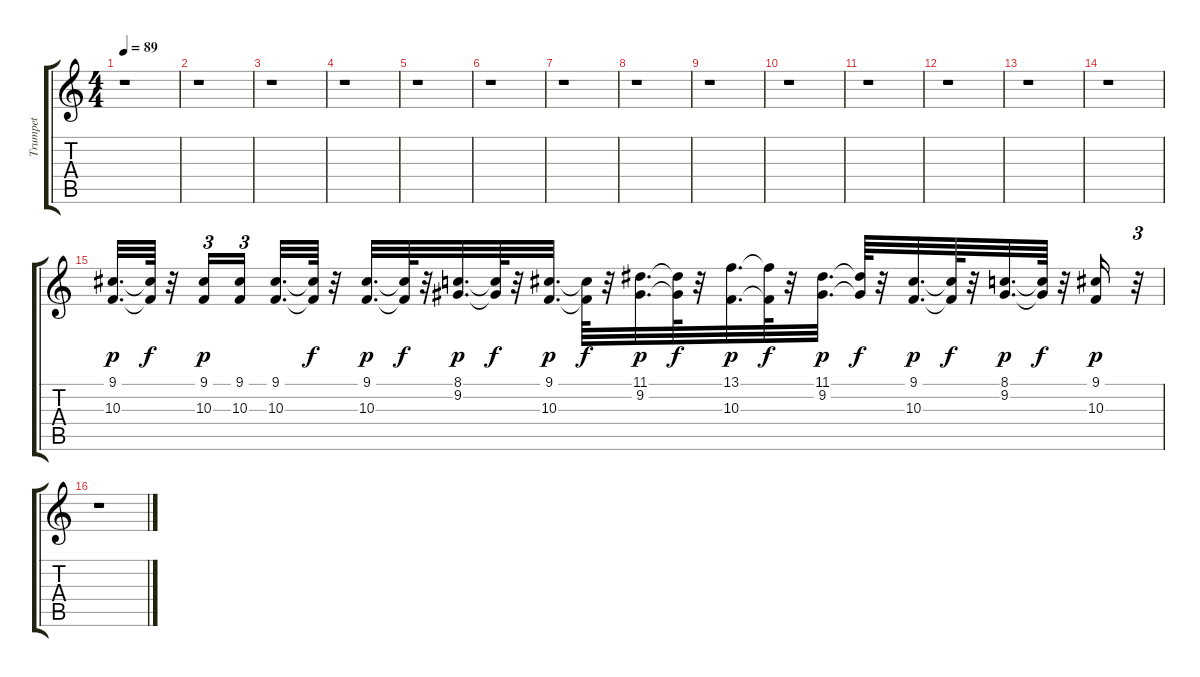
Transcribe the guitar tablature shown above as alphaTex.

\track ("Trumpet" "Trumpet") {instrument trumpet}
\staff {score tabs}
\tuning (E4 B3 G3 D3 A2 E2) {hide}
\ts (4 4)
\tempo 89
\clef g2
\ks c
r.1{dy p} |
r.1 |
r.1 |
r.1 |
r.1 |
r.1 |
r.1 |
r.1 |
r.1 |
r.1 |
r.1 |
r.1 |
r.1 |
r.1 |
(9.1 10.3).32{d} (9.1{t} 10.3{t}).64{dy f} r.32 (9.1 10.3).16{tu (3 2) dy p} (9.1 10.3).16{tu (3 2) beam splitsecondary} (9.1 10.3).32{d} (9.1{t} 10.3{t}).64{dy f} r.32 (9.1 10.3).32{d dy p} (9.1{t} 10.3{t}).64{dy f} r.32 (8.1 9.2).32{d dy p} (8.1{t} 9.2{t}).64{dy f} r.32 (9.1 10.3).32{d dy p} (9.1{t} 10.3{t}).64{dy f} r.32 (11.1 9.2).32{d dy p} (11.1{t} 9.2{t}).64{dy f} r.32 (13.1 10.3).32{d dy p} (13.1{t} 10.3{t}).64{dy f} r.32 (11.1 9.2).32{d dy p} (11.1{t} 9.2{t}).64{dy f} r.32 (9.1 10.3).32{d dy p} (9.1{t} 10.3{t}).64{dy f} r.32 (8.1 9.2).32{d dy p} (8.1{t} 9.2{t}).64{dy f} r.32 (9.1 10.3).16{dy p} r.32{tu (3 2)} |
r.1
